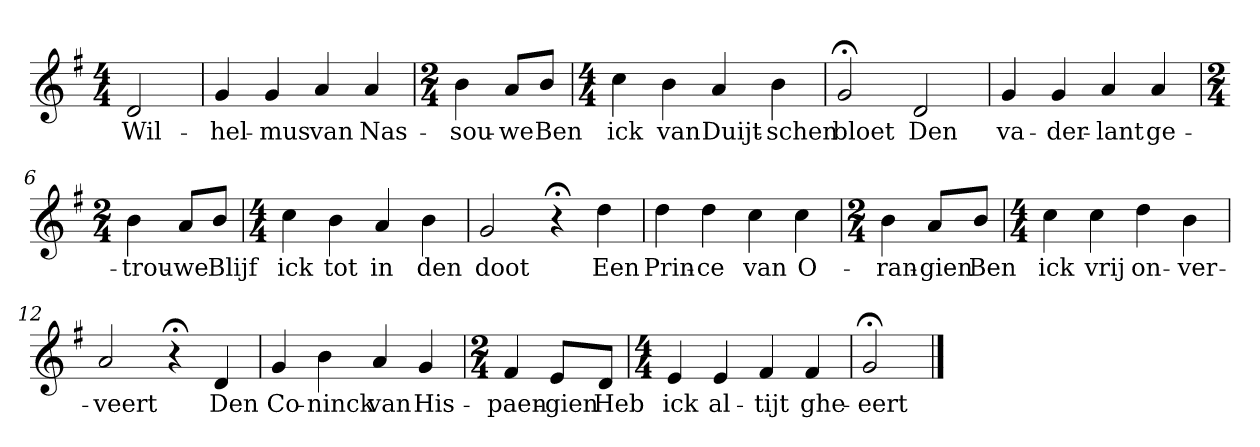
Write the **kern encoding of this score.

**kern	**text
*part1	*part1
*staff1	*staff1
*k[f#]	*
*G:	*
*M4/4	*
*MM120	*
=	=
2d	Wil-
=1	=1
4g	-hel-
4g	-mus
4a	van
4a	Nas-
=2	=2
*M2/4	*
4b	-sou-
8aL	-we
8bJ	Ben
=3	=3
*M4/4	*
4cc	ick
4b	van
4a	Duijt-
4b	-schen
=4	=4
2g;<	bloet
2d	Den
=5	=5
4g	va-
4g	-der-
4a	-lant
4a	ge-
=6	=6
*M2/4	*
4b	-trou-
8aL	-we
8bJ	Blijf
=7	=7
*M4/4	*
4cc	ick
4b	tot
4a	in
4b	den
=8	=8
2g	doot
4r;<	.
4dd	Een
=9	=9
4dd	Prin-
4dd	-ce
4cc	van
4cc	O-
=10	=10
*M2/4	*
4b	-ran-
8aL	-gien
8bJ	Ben
=11	=11
*M4/4	*
4cc	ick
4cc	vrij
4dd	on-
4b	-ver-
=12	=12
2a	-veert
4r;<	.
4d	Den
=13	=13
4g	Co-
4b	-ninck
4a	van
4g	His-
=14	=14
*M2/4	*
4f#	-paen-
8eL	-gien
8dJ	Heb
=15	=15
*M4/4	*
4e	ick
4e	al-
4f#	-tijt
4f#	ghe-
=16	=16
2g;<	-eert
==	==
*-	*-
